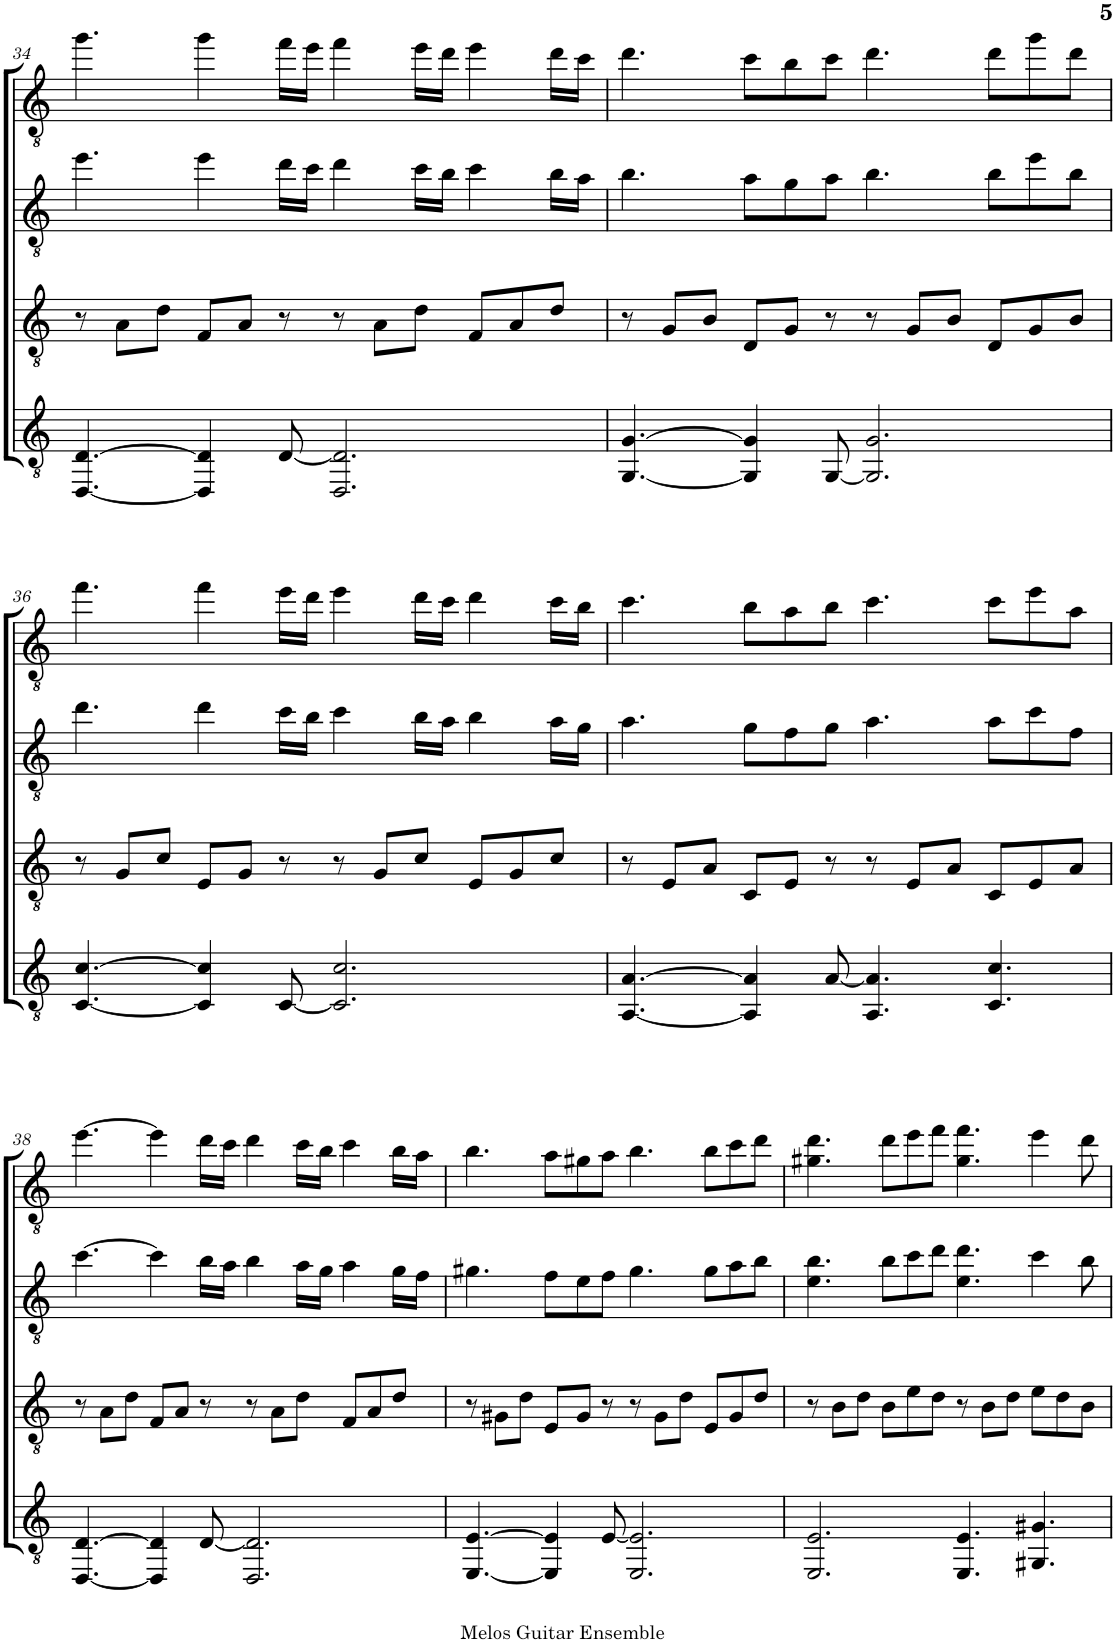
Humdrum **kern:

**kern	**kern	**kern	**kern
*part4	*part3	*part2	*part1
*staff4	*staff3	*staff2	*staff1
*I"Gt-4	*I"Gt-3	*I"Gt-2	*I"Gt-1
!!LO:PB:g=z
*clefGv2	*clefGv2	*clefGv2	*clefGv2
*k[]	*k[]	*k[]	*k[]
*M12/8	*M12/8	*M12/8	*M12/8
=34	=34	=34	=34
[4.DD/ [4.D/	8r	4.ee\	4.gg\
.	8A\L	.	.
.	8d\J	.	.
4DD/] 4D/]	8F/L	4ee\	4gg\
.	8A/J	.	.
[8D/	8r	16dd\LL	16ff\LL
.	.	16cc\JJ	16ee\JJ
2.DD/ 2.D/]	8r	4dd\	4ff\
.	8A\L	.	.
.	8d\J	16cc\LL	16ee\LL
.	.	16b\JJ	16dd\JJ
.	8F/L	4cc\	4ee\
.	8A/	.	.
.	8d/J	16b\LL	16dd\LL
.	.	16a\JJ	16cc\JJ
=35	=35	=35	=35
[4.GG/ [4.G/	8r	4.b\	4.dd\
.	8G/L	.	.
.	8B/J	.	.
4GG/] 4G/]	8D/L	8a\L	8cc\L
.	8G/J	8g\	8b\
[8GG/	8r	8a\J	8cc\J
2.GG/] 2.G/	8r	4.b\	4.dd\
.	8G/L	.	.
.	8B/J	.	.
.	8D/L	8b\L	8dd\L
.	8G/	8ee\	8gg\
.	8B/J	8b\J	8dd\J
!!LO:LB:g=z
=36	=36	=36	=36
[4.C/ [4.c/	8r	4.dd\	4.ff\
.	8G/L	.	.
.	8c/J	.	.
4C/] 4c/]	8E/L	4dd\	4ff\
.	8G/J	.	.
[8C/	8r	16cc\LL	16ee\LL
.	.	16b\JJ	16dd\JJ
2.C/] 2.c/	8r	4cc\	4ee\
.	8G/L	.	.
.	8c/J	16b\LL	16dd\LL
.	.	16a\JJ	16cc\JJ
.	8E/L	4b\	4dd\
.	8G/	.	.
.	8c/J	16a\LL	16cc\LL
.	.	16g\JJ	16b\JJ
=37	=37	=37	=37
[4.AA/ [4.A/	8r	4.a\	4.cc\
.	8E/L	.	.
.	8A/J	.	.
4AA/] 4A/]	8C/L	8g\L	8b\L
.	8E/J	8f\	8a\
[8A/	8r	8g\J	8b\J
4.AA/ 4.A/]	8r	4.a\	4.cc\
.	8E/L	.	.
.	8A/J	.	.
4.C/ 4.c/	8C/L	8a\L	8cc\L
.	8E/	8cc\	8ee\
.	8A/J	8f\J	8a\J
!!LO:LB:g=z
=38	=38	=38	=38
[4.DD/ [4.D/	8r	[4.cc\	[4.ee\
.	8A\L	.	.
.	8d\J	.	.
4DD/] 4D/]	8F/L	4cc\]	4ee\]
.	8A/J	.	.
[8D/	8r	16b\LL	16dd\LL
.	.	16a\JJ	16cc\JJ
2.DD/ 2.D/]	8r	4b\	4dd\
.	8A\L	.	.
.	8d\J	16a\LL	16cc\LL
.	.	16g\JJ	16b\JJ
.	8F/L	4a\	4cc\
.	8A/	.	.
.	8d/J	16g\LL	16b\LL
.	.	16f\JJ	16a\JJ
=39	=39	=39	=39
[4.EE/ [4.E/	8r	4.g#X\	4.b\
.	8G#X\L	.	.
.	8d\J	.	.
4EE/] 4E/]	8E/L	8f\L	8a\L
.	8G#/J	8e\	8g#X\
[8E/	8r	8f\J	8a\J
2.EE/ 2.E/]	8r	4.g#\	4.b\
.	8G#\L	.	.
.	8d\J	.	.
.	8E/L	8g#\L	8b\L
.	8G#/	8a\	8cc\
.	8d/J	8b\J	8dd\J
=40	=40	=40	=40
2.EE/ 2.E/	8r	4.e\ 4.b\	4.g#X\ 4.dd\
.	8B\L	.	.
.	8d\J	.	.
.	8B\L	8b\L	8dd\L
.	8e\	8cc\	8ee\
.	8d\J	8dd\J	8ff\J
4.EE/ 4.E/	8r	4.e\ 4.dd\	4.g#\ 4.ff\
.	8B\L	.	.
.	8d\J	.	.
4.GG#X/ 4.G#X/	8e\L	4cc\	4ee\
.	8d\	.	.
.	8B\J	8b\	8dd\
=	=	=	=
*-	*-	*-	*-
